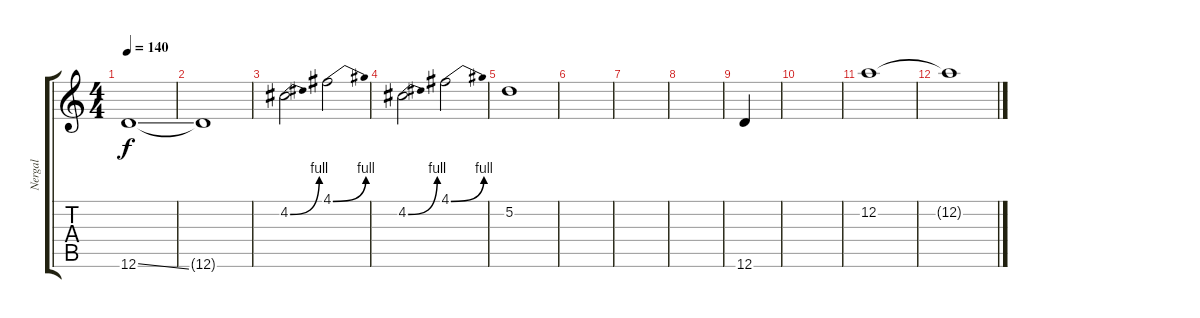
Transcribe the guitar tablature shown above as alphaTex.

\track ("Nergal" "Nergal") {instrument distortionguitar}
\staff {score tabs}
\tuning (D4 A3 F3 C3 G2 D2) {hide}
\ts (4 4)
\tempo 140
\clef g2
\ks c
12.6{ss}.1{dy f} |
12.6{t}.1 |
4.2{be (bend 0 0 60 4)}.2 4.1{be (bend 0 0 60 4)}.2 |
4.2{be (bend 0 0 60 4)}.2 4.1{be (bend 0 0 60 4)}.2 |
5.2.1 |
|
|
|
12.6.4 |
|
12.2.1 |
12.2{t}.1
